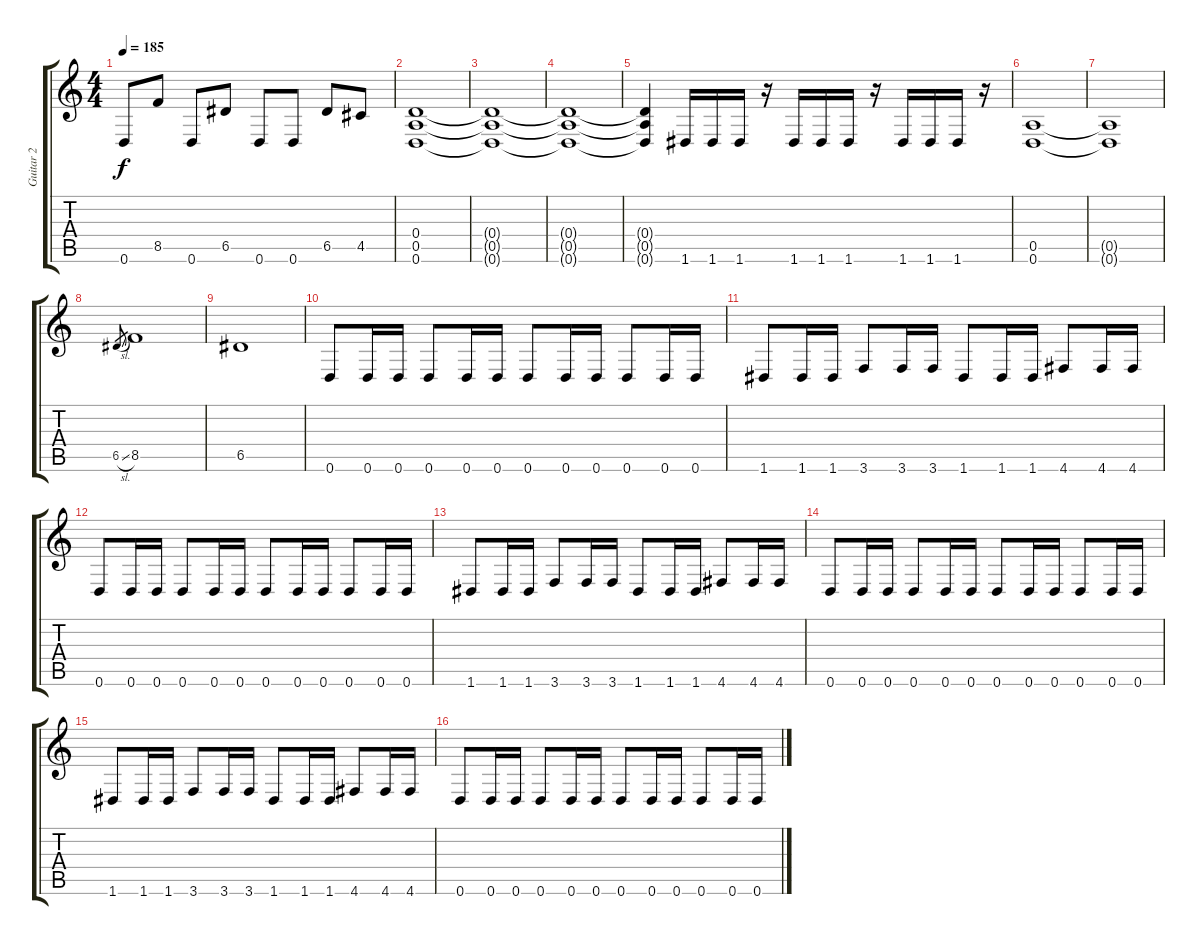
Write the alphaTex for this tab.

\track ("Guitar 2" "Guitar 2") {instrument distortionguitar}
\staff {score tabs}
\tuning (E4 B3 G3 D3 A2 D2) {hide}
\ts (4 4)
\tempo 185
\clef g2
\ks c
0.6.8{dy f} 8.5.8 0.6.8 6.5.8 0.6.8 0.6.8 6.5.8 4.5.8 |
(0.4 0.5 0.6).1 |
(0.4{t} 0.5{t} 0.6{t}).1 |
(0.4{t} 0.5{t} 0.6{t}).1 |
(0.4{t} 0.5{t} 0.6{t}).4 1.6.16 1.6.16 1.6.16 r.16 1.6.16 1.6.16 1.6.16 r.16 1.6.16 1.6.16 1.6.16 r.16 |
(0.5 0.6).1 |
(0.5{t} 0.6{t}).1 |
6.5{sl}.8{gr} 8.5.1 |
6.5.1 |
0.6.8 0.6.16 0.6.16 0.6.8 0.6.16 0.6.16 0.6.8 0.6.16 0.6.16 0.6.8 0.6.16 0.6.16 |
1.6.8 1.6.16 1.6.16 3.6.8 3.6.16 3.6.16 1.6.8 1.6.16 1.6.16 4.6.8 4.6.16 4.6.16 |
0.6.8 0.6.16 0.6.16 0.6.8 0.6.16 0.6.16 0.6.8 0.6.16 0.6.16 0.6.8 0.6.16 0.6.16 |
1.6.8 1.6.16 1.6.16 3.6.8 3.6.16 3.6.16 1.6.8 1.6.16 1.6.16 4.6.8 4.6.16 4.6.16 |
0.6.8 0.6.16 0.6.16 0.6.8 0.6.16 0.6.16 0.6.8 0.6.16 0.6.16 0.6.8 0.6.16 0.6.16 |
1.6.8 1.6.16 1.6.16 3.6.8 3.6.16 3.6.16 1.6.8 1.6.16 1.6.16 4.6.8 4.6.16 4.6.16 |
0.6.8 0.6.16 0.6.16 0.6.8 0.6.16 0.6.16 0.6.8 0.6.16 0.6.16 0.6.8 0.6.16 0.6.16
